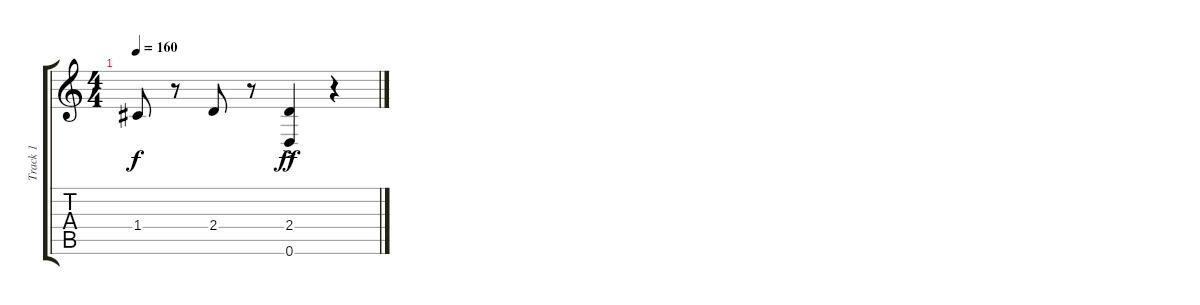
\track ("Track 1" "Track 1") {instrument acousticguitarsteel}
\staff {score tabs}
\tuning (D4 A3 F3 C3 G2 D2) {hide}
\ts (4 4)
\tempo 160
\clef g2
\ks c
1.4.8{dy f} r.8 2.4.8 r.8 (2.4{ac} 0.6).4{dy ff} r.4
